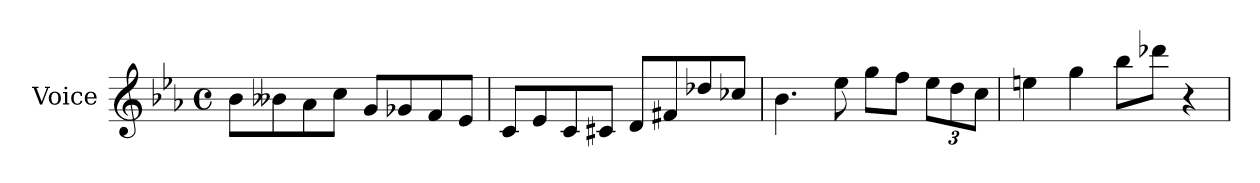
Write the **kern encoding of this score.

**kern
*part1
*staff1
*I"Voice
*I'Voice
*clefG2
*k[b-e-a-]
*M4/4
*met(c)
=1
8b-\L
8b--X\
8a-\
8cc\J
8g/L
8g-X/
8f/
8e-/J
=2
8c/L
8e-/
8c/
8c#X/J
8d/L
8f#X/
8dd-X/
8cc-X/J
=3
4.b-\
8ee-\
8gg\L
8ff\J
12ee-\L
12dd\
12cc\J
=4
4een\
4gg\
8bb-\L
8ddd-X\J
4r
=
*-
